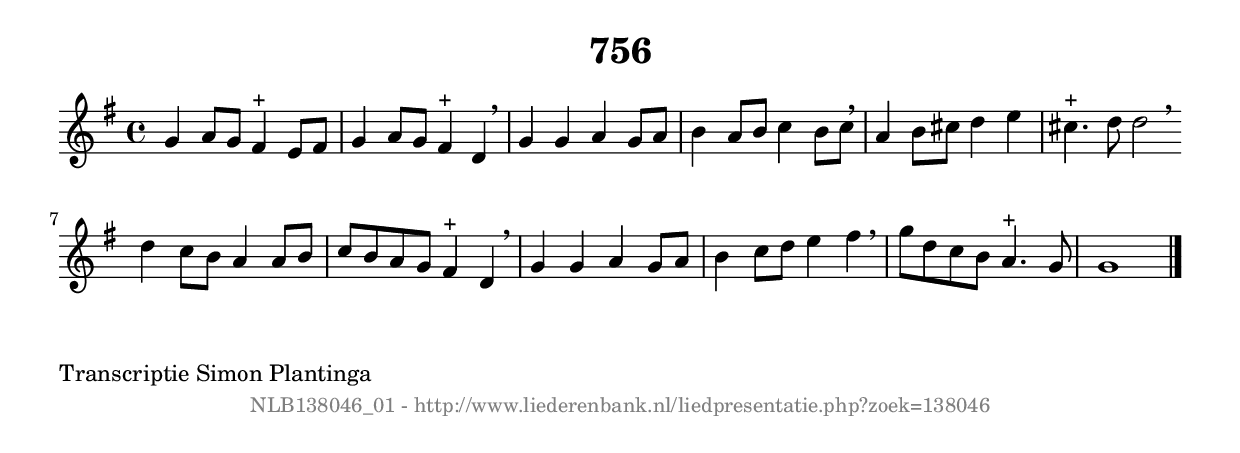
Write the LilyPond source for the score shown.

%
% produced by wce2krn 1.64 (7 June 2014)
%
\version"2.16"
#(append! paper-alist '(("long" . (cons (* 210 mm) (* 2000 mm)))))
#(set-default-paper-size "long")
sb = {\breathe}
mBreak = {\breathe }
bBreak = {\breathe }
x = {\once\override NoteHead #'style = #'cross }
gl=\glissando
itime={\override Staff.TimeSignature #'stencil = ##f }
ficta = {\once\set suggestAccidentals = ##t}
fine = {\once\override Score.RehearsalMark #'self-alignment-X = #1 \mark \markup {\italic{Fine}}}
dc = {\once\override Score.RehearsalMark #'self-alignment-X = #1 \mark \markup {\italic{D.C.}}}
dcf = {\once\override Score.RehearsalMark #'self-alignment-X = #1 \mark \markup {\italic{D.C. al Fine}}}
dcc = {\once\override Score.RehearsalMark #'self-alignment-X = #1 \mark \markup {\italic{D.C. al Coda}}}
ds = {\once\override Score.RehearsalMark #'self-alignment-X = #1 \mark \markup {\italic{D.S.}}}
dsf = {\once\override Score.RehearsalMark #'self-alignment-X = #1 \mark \markup {\italic{D.S. al Fine}}}
dsc = {\once\override Score.RehearsalMark #'self-alignment-X = #1 \mark \markup {\italic{D.S. al Coda}}}
pv = {\set Score.repeatCommands = #'((volta "1"))}
sv = {\set Score.repeatCommands = #'((volta "2"))}
tv = {\set Score.repeatCommands = #'((volta "3"))}
qv = {\set Score.repeatCommands = #'((volta "4"))}
xv = {\set Score.repeatCommands = #'((volta #f))}
\header{ tagline = ""
title = "756"
}
\score {{
\key g \major
\relative g'
{
\set melismaBusyProperties = #'()
\time 4/4
\tempo 4=120
\override Score.MetronomeMark #'transparent = ##t
\override Score.RehearsalMark #'break-visibility = #(vector #t #t #f)
g4 a8 g8 fis4^"+" e8 fis8 | g4 a8 g8 fis4^"+" d4 \sb | g4 g4 a4 g8 a8 | b4 a8 b8 c4 b8 c8 \sb | a4 b8 cis8 d4 e4 | cis4.^"+" d8 d2 \bar ":|:" \bBreak
d4 c8 b8 a4 a8 b8 | c8 b8 a8 g8 fis4^"+" d4 \sb | g4 g4 a4 g8 a8 | b4 c8 d8 e4 fis4 \sb | g8 d8 c8 b8 a4.^"+" g8 | g1 \bar "|."
 }}
 \midi { }
 \layout {
            indent = 0.0\cm
}
}
\markup { \wordwrap-string #" 
Transcriptie Simon Plantinga
"}
\markup { \vspace #0 } \markup { \with-color #grey \fill-line { \center-column { \smaller "NLB138046_01 - http://www.liederenbank.nl/liedpresentatie.php?zoek=138046" } } }
